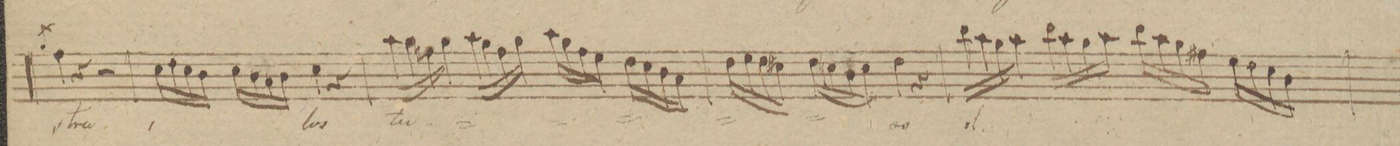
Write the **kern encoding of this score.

**kern	**text
*I"Canto	*
*clefC1	*
*k[f#c#g#]	*
*met(c)	*
*M4/4	*
8qee/	.
4dd\	-stra
4r	.
2r	.
=71	=71
16a\LL	i-
16b\	.
16a\	.
16g#\JJ	.
16a\LL	.
16g#\	.
16f#\	.
16g#\JJ	.
4a\	-los
4r	.
=72	=72
16ff#\LL	tu-
16ee\	.
16dd#X\	.
16ee\JJ	.
16ff#\LL	.
16ee\	.
16dd#\	.
16ee\JJ	.
16ff#\LL	.
16ee\	.
16dd#\	.
16cc#\JJ	.
16b\LL	.
16a\	.
16g#\	.
16f#\JJ	.
=73	=73
16b\LL	.
16cc#\	.
16b\	.
16a#X\JJ	.
16b\LL	.
16a#\	.
16g#\	.
16a#\JJ	.
4b\	-os
4r	.
=74	=74
16gg#\LL	il-
16ff#\	.
16ee\	.
16ff#\JJ	.
16gg#\LL	.
16ff#\	.
16ee\	.
16ff#\JJ	.
16gg#\LL	.
16ff#\	.
16ee\	.
16dd#X\JJ	.
16cc#\LL	.
16b\	.
16a\	.
16g#\JJ	.
=75	=75
*-	*-
